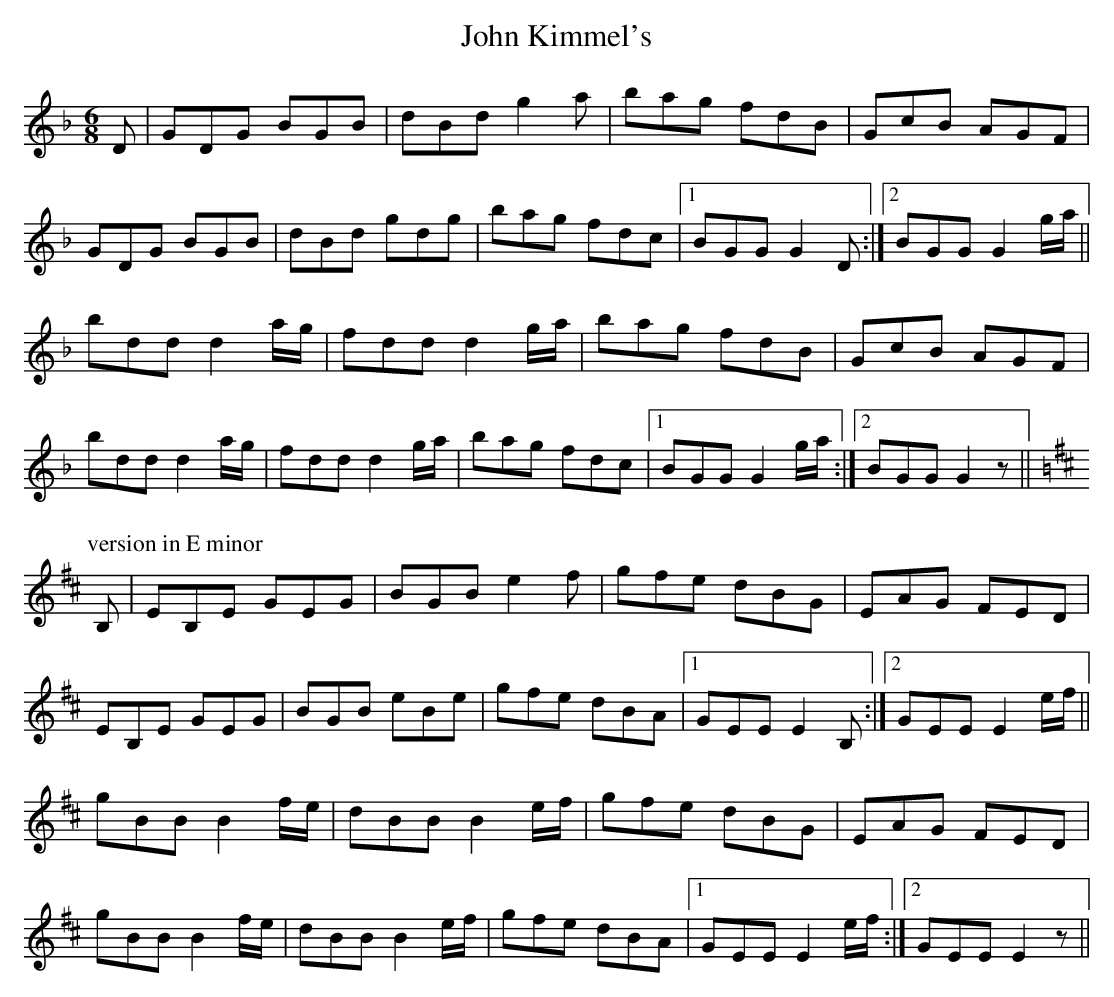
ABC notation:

X:1
T: John Kimmel's
M: 6/8
L: 1/8
K: Gdor
D | GDG BGB | dBd g2 a | bag fdB | GcB AGF |
GDG BGB | dBd gdg | bag fdc |1 BGG G2 D :|2\
BGG G2 g/a/ ||
bdd d2 a/g/ | fdd d2 g/a/ | bag fdB | GcB AGF |
bdd d2 a/g/ | fdd d2 g/a/ | bag fdc |1 BGG G2 g/a/ :|2\
BGG G2 z ||
P: version in E minor
K: Edor
B, | EB,E GEG | BGB e2 f | gfe dBG | EAG FED |
EB,E GEG | BGB eBe | gfe dBA |1 GEE E2 B, :|2\
GEE E2 e/f/ ||
gBB B2 f/e/ | dBB B2 e/f/ | gfe dBG | EAG FED |
gBB B2 f/e/ | dBB B2 e/f/ | gfe dBA |1 GEE E2 e/f/ :|2\
GEE E2 z ||
